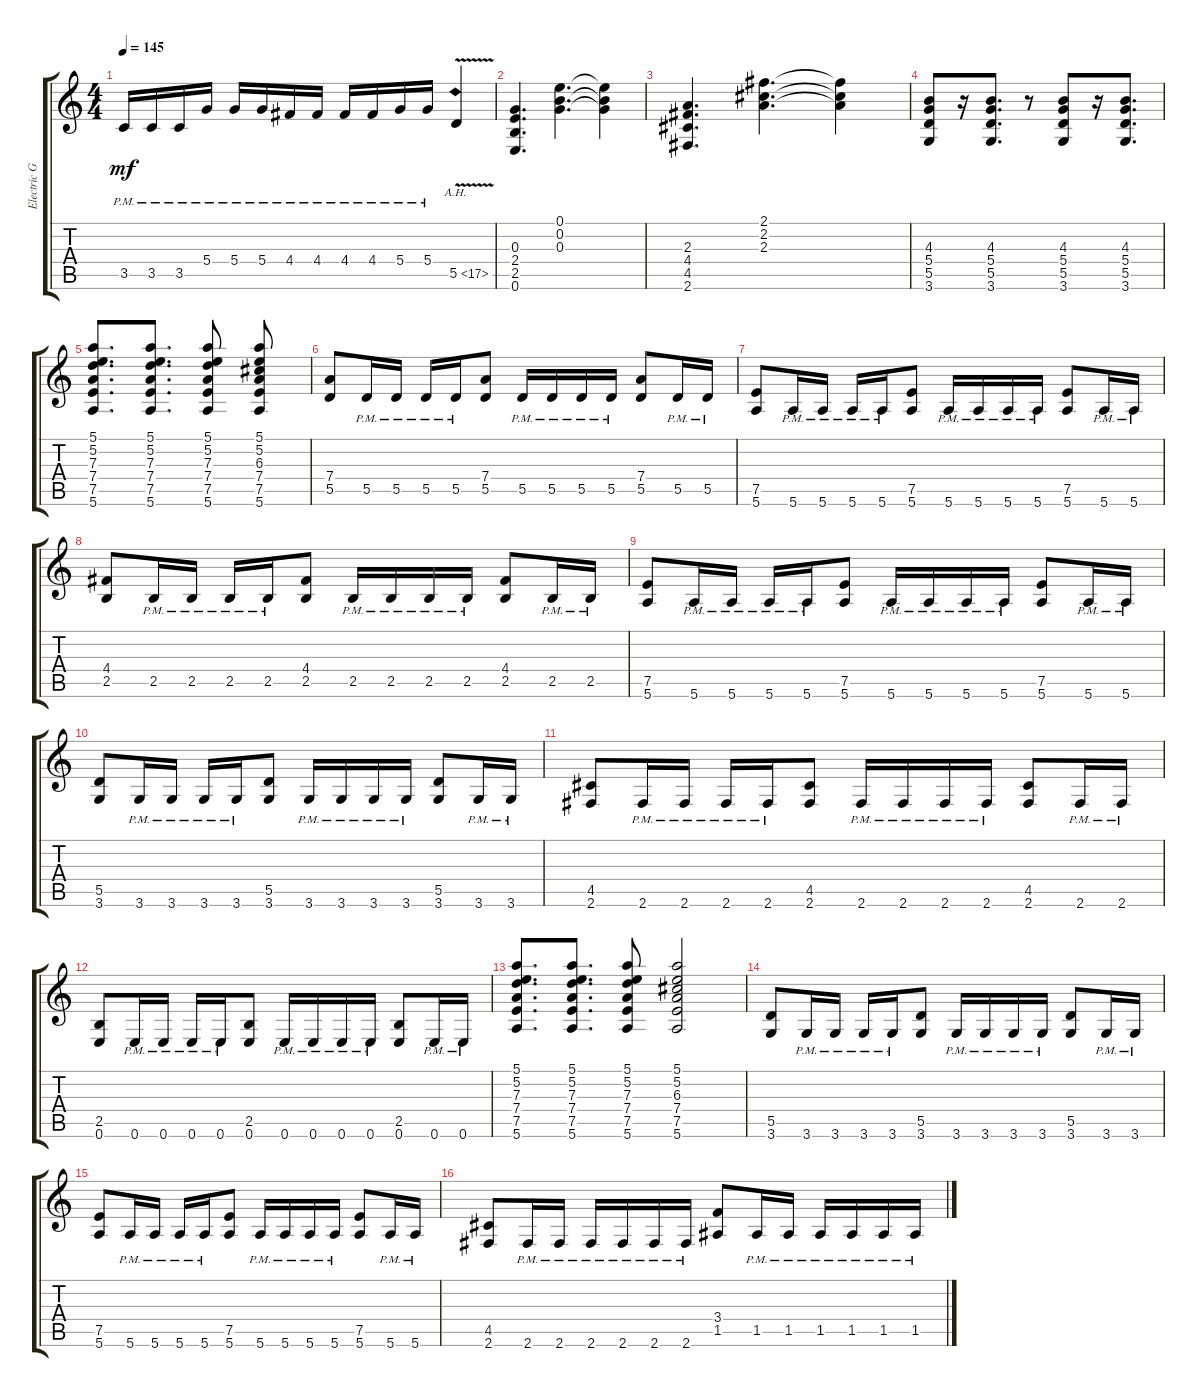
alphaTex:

\track ("Electric Guitar" "Electric G") {instrument distortionguitar}
\staff {score tabs}
\tuning (E4 B3 G3 D3 A2 E2) {hide}
\ts (4 4)
\tempo 145
\clef g2
\ks c
3.5{pm}.16{dy mf} 3.5{pm}.16 3.5{pm}.16 5.4{pm}.16 5.4{pm}.16 5.4{pm}.16 4.4{pm}.16 4.4{pm}.16 4.4{pm}.16 4.4{pm}.16 5.4{pm}.16 5.4{pm}.16 5.5{ah 12 v}.4 |
(0.3 2.4 2.5 0.6).4{d} (0.1 0.2 0.3).4{d} (0.1{t} 0.2{t} 0.3{t}).4 |
(2.3 4.4 4.5 2.6).4{d} (2.1 2.2 2.3).4{d} (2.1{t} 2.2{t} 2.3{t}).4 |
(4.3 5.4 5.5 3.6).8 r.16 (4.3 5.4 5.5 3.6).8{d} r.8 (4.3 5.4 5.5 3.6).8 r.16 (4.3 5.4 5.5 3.6).8{d} |
(5.1 5.2 7.3 7.4 7.5 5.6).8{d} (5.1 5.2 7.3 7.4 7.5 5.6).8{d} (5.1 5.2 7.3 7.4 7.5 5.6).8 (5.1 5.2 6.3 7.4 7.5 5.6).8 |
(7.4 5.5).8 5.5{pm}.16 5.5{pm}.16 5.5{pm}.16 5.5{pm}.16 (7.4 5.5).8 5.5{pm}.16 5.5{pm}.16 5.5{pm}.16 5.5{pm}.16 (7.4 5.5).8 5.5{pm}.16 5.5{pm}.16 |
(7.5 5.6).8 5.6{pm}.16 5.6{pm}.16 5.6{pm}.16 5.6{pm}.16 (7.5 5.6).8 5.6{pm}.16 5.6{pm}.16 5.6{pm}.16 5.6{pm}.16 (7.5 5.6).8 5.6{pm}.16 5.6{pm}.16 |
(4.4 2.5).8 2.5{pm}.16 2.5{pm}.16 2.5{pm}.16 2.5{pm}.16 (4.4 2.5).8 2.5{pm}.16 2.5{pm}.16 2.5{pm}.16 2.5{pm}.16 (4.4 2.5).8 2.5{pm}.16 2.5{pm}.16 |
(7.5 5.6).8 5.6{pm}.16 5.6{pm}.16 5.6{pm}.16 5.6{pm}.16 (7.5 5.6).8 5.6{pm}.16 5.6{pm}.16 5.6{pm}.16 5.6{pm}.16 (7.5 5.6).8 5.6{pm}.16 5.6{pm}.16 |
(5.5 3.6).8 3.6{pm}.16 3.6{pm}.16 3.6{pm}.16 3.6{pm}.16 (5.5 3.6).8 3.6{pm}.16 3.6{pm}.16 3.6{pm}.16 3.6{pm}.16 (5.5 3.6).8 3.6{pm}.16 3.6{pm}.16 |
(4.5 2.6).8 2.6{pm}.16 2.6{pm}.16 2.6{pm}.16 2.6{pm}.16 (4.5 2.6).8 2.6{pm}.16 2.6{pm}.16 2.6{pm}.16 2.6{pm}.16 (4.5 2.6).8 2.6{pm}.16 2.6{pm}.16 |
(2.5 0.6).8 0.6{pm}.16 0.6{pm}.16 0.6{pm}.16 0.6{pm}.16 (2.5 0.6).8 0.6{pm}.16 0.6{pm}.16 0.6{pm}.16 0.6{pm}.16 (2.5 0.6).8 0.6{pm}.16 0.6{pm}.16 |
(5.1 5.2 7.3 7.4 7.5 5.6).8{d} (5.1 5.2 7.3 7.4 7.5 5.6).8{d} (5.1 5.2 7.3 7.4 7.5 5.6).8 (5.1 5.2 6.3 7.4 7.5 5.6).2 |
(5.5 3.6).8 3.6{pm}.16 3.6{pm}.16 3.6{pm}.16 3.6{pm}.16 (5.5 3.6).8 3.6{pm}.16 3.6{pm}.16 3.6{pm}.16 3.6{pm}.16 (5.5 3.6).8 3.6{pm}.16 3.6{pm}.16 |
(7.5 5.6).8 5.6{pm}.16 5.6{pm}.16 5.6{pm}.16 5.6{pm}.16 (7.5 5.6).8 5.6{pm}.16 5.6{pm}.16 5.6{pm}.16 5.6{pm}.16 (7.5 5.6).8 5.6{pm}.16 5.6{pm}.16 |
(4.5 2.6).8 2.6{pm}.16 2.6{pm}.16 2.6{pm}.16 2.6{pm}.16 2.6{pm}.16 2.6{pm}.16 (3.4 1.5).8 1.5{pm}.16 1.5{pm}.16 1.5{pm}.16 1.5{pm}.16 1.5{pm}.16 1.5{pm}.16
